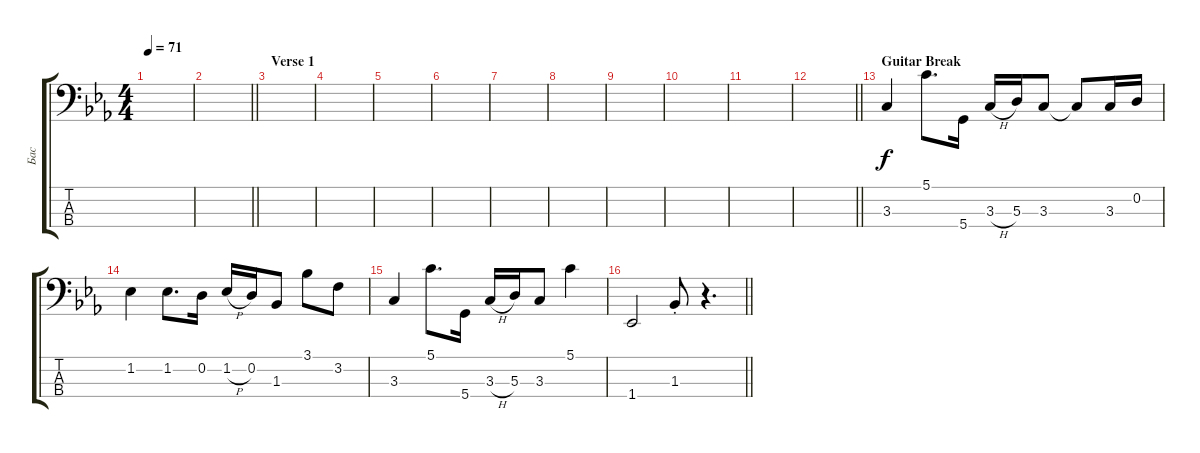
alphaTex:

\track ("Бас" "Бас") {instrument electricbassfinger}
\staff {score tabs}
\tuning (G2 D2 A1 D1) {hide}
\ts (4 4)
\tempo 71
\clef f4
\ks cminor
|
\barLineRight lightlight
|
\section ("" "Verse 1")
|
|
|
|
|
|
|
|
|
\barLineRight lightlight
|
\section ("" "Guitar Break")
3.3.4 5.1.8{d} 5.4.16 3.3{h}.16 5.3.16 3.3.8 3.3{t}.8 3.3.16 0.2.16 |
1.2.4 1.2.8{d} 0.2.16 1.2{h}.16 0.2.16 1.3.8 3.1.8 3.2.8 |
3.3.4 5.1.8{d} 5.4.16 3.3{h}.16 5.3.16 3.3.8 5.1.4 |
\barLineRight lightlight
1.4.2 1.3{st}.8 r.4{d}
